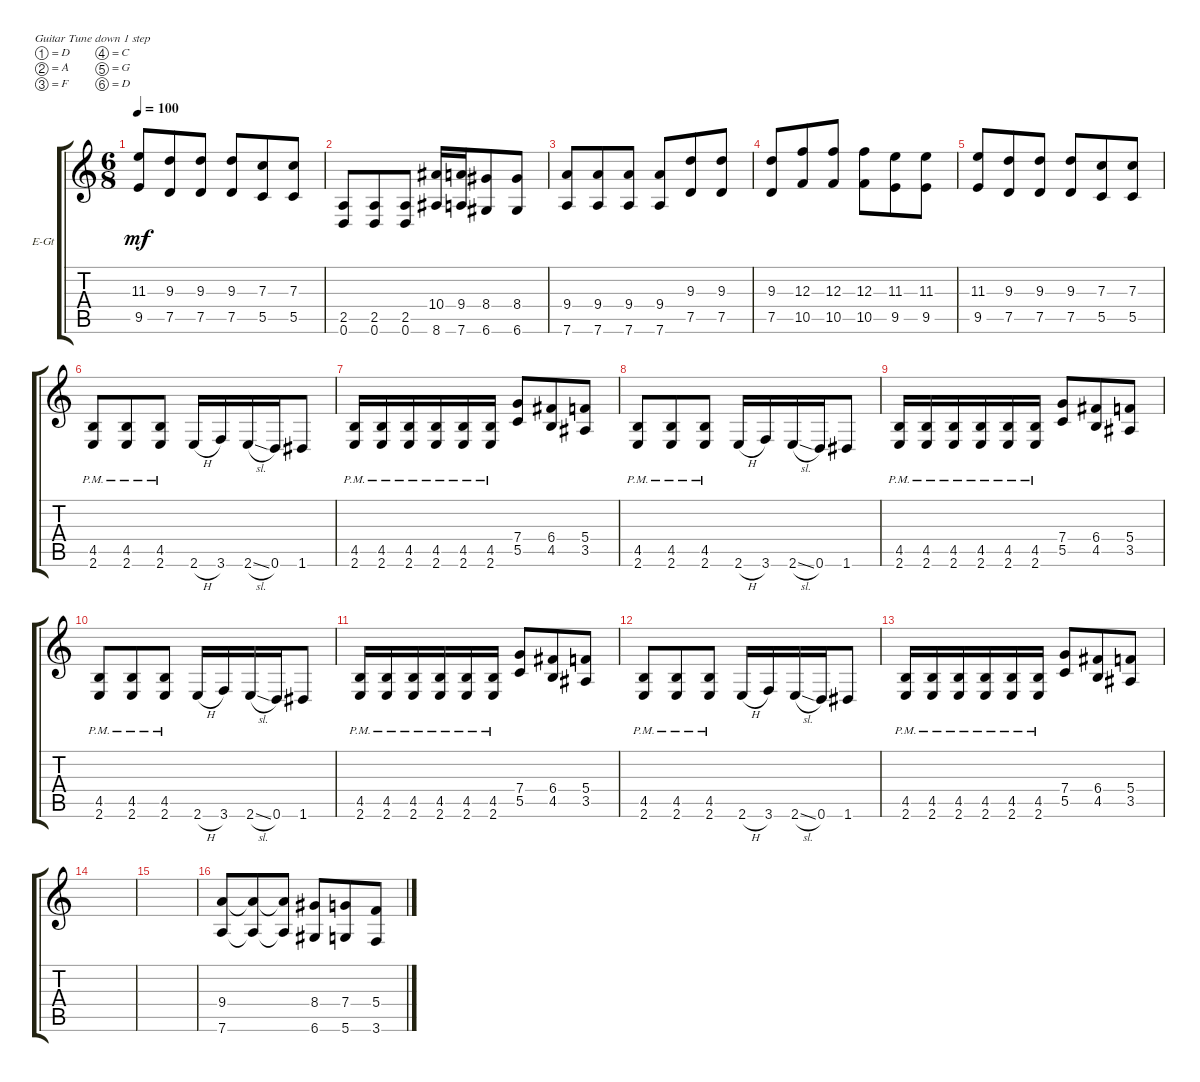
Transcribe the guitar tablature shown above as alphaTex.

\defaultSystemsLayout 4
\bracketExtendMode groupsimilarinstruments
\firstSystemTrackNameOrientation horizontal
\otherSystemsTrackNameOrientation horizontal
\track ("Guitar Left" "E-Gt") {instrument overdrivenguitar}
\staff {score tabs}
\tuning (D4 A3 F3 C3 G2 D2)
\ts (6 8)
\tempo 100
\clef g2
\ks c
(9.5 11.3).8{dy mf} (7.5 9.3).8 (7.5 9.3).8 (7.5 9.3).8 (5.5 7.3).8 (5.5 7.3).8 |
(0.6 2.5).8 (0.6 2.5).8 (0.6 2.5).8 (8.6 10.4).16 (7.6 9.4).16 (6.6 8.4).8 (6.6 8.4).8 |
(7.6 9.4).8 (7.6 9.4).8 (7.6 9.4).8 (7.6 9.4).8 (7.5 9.3).8 (7.5 9.3).8 |
(7.5 9.3).8 (10.5 12.3).8 (10.5 12.3).8 (10.5 12.3).8 (9.5 11.3).8 (9.5 11.3).8 |
(9.5 11.3).8 (7.5 9.3).8 (7.5 9.3).8 (7.5 9.3).8 (5.5 7.3).8 (5.5 7.3).8 |
(2.6{pm} 4.5{pm}).8 (2.6{pm} 4.5{pm}).8 (2.6{pm} 4.5{pm}).8 2.6{h}.16 3.6.16 2.6{sl}.16 0.6.16 1.6.8 |
(2.6{pm} 4.5{pm}).16 (2.6{pm} 4.5{pm}).16 (2.6{pm} 4.5{pm}).16 (2.6{pm} 4.5{pm}).16 (2.6{pm} 4.5{pm}).16 (2.6{pm} 4.5{pm}).16 (5.5 7.4).8 (4.5 6.4).8 (3.5 5.4).8 |
(2.6{pm} 4.5{pm}).8 (2.6{pm} 4.5{pm}).8 (2.6{pm} 4.5{pm}).8 2.6{h}.16 3.6.16 2.6{sl}.16 0.6.16 1.6.8 |
(2.6{pm} 4.5{pm}).16 (2.6{pm} 4.5{pm}).16 (2.6{pm} 4.5{pm}).16 (2.6{pm} 4.5{pm}).16 (2.6{pm} 4.5{pm}).16 (2.6{pm} 4.5{pm}).16 (5.5 7.4).8 (4.5 6.4).8 (3.5 5.4).8 |
(2.6{pm} 4.5{pm}).8 (2.6{pm} 4.5{pm}).8 (2.6{pm} 4.5{pm}).8 2.6{h}.16 3.6.16 2.6{sl}.16 0.6.16 1.6.8 |
(2.6{pm} 4.5{pm}).16 (2.6{pm} 4.5{pm}).16 (2.6{pm} 4.5{pm}).16 (2.6{pm} 4.5{pm}).16 (2.6{pm} 4.5{pm}).16 (2.6{pm} 4.5{pm}).16 (5.5 7.4).8 (4.5 6.4).8 (3.5 5.4).8 |
(2.6{pm} 4.5{pm}).8 (2.6{pm} 4.5{pm}).8 (2.6{pm} 4.5{pm}).8 2.6{h}.16 3.6.16 2.6{sl}.16 0.6.16 1.6.8 |
(2.6{pm} 4.5{pm}).16 (2.6{pm} 4.5{pm}).16 (2.6{pm} 4.5{pm}).16 (2.6{pm} 4.5{pm}).16 (2.6{pm} 4.5{pm}).16 (2.6{pm} 4.5{pm}).16 (5.5 7.4).8 (4.5 6.4).8 (3.5 5.4).8 |
|
|
(7.6 9.4).8 (7.6{t} 9.4{t}).8 (7.6{t} 9.4{t}).8 (6.6 8.4).8 (5.6 7.4).8 (3.6 5.4).8
